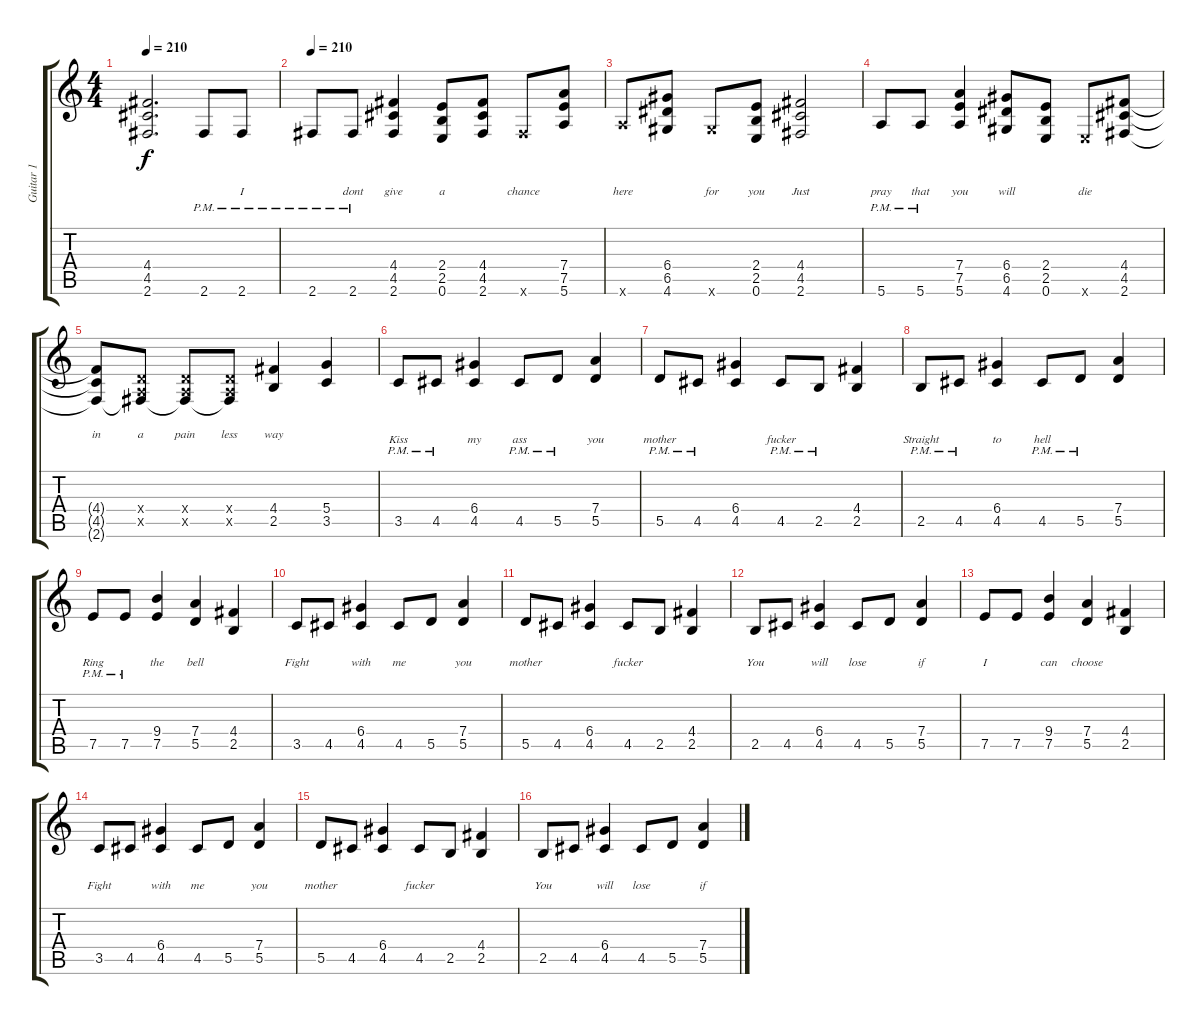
\track ("Guitar 1" "Guitar 1") {instrument distortionguitar}
\staff {score tabs}
\tuning (E4 B3 G3 D3 A2 E2) {hide}
\ts (4 4)
\tempo 210
\clef g2
\ks c
(4.4{t} 4.5{t} 2.6{t}).2{d lyrics (0 "") lyrics (1 "") lyrics (2 "") lyrics (3 "") lyrics (4 "") dy f} 2.6{pm}.8{lyrics (0 "") lyrics (1 "") lyrics (2 "") lyrics (3 "") lyrics (4 "")} 2.6{pm}.8{lyrics (0 "") lyrics (1 "") lyrics (2 "") lyrics (3 "I") lyrics (4 "")} |
\tempo 210
2.6{pm}.8{lyrics (0 "") lyrics (1 "") lyrics (2 "") lyrics (3 "") lyrics (4 "")} 2.6{pm}.8{lyrics (0 "") lyrics (1 "") lyrics (2 "") lyrics (3 "dont") lyrics (4 "")} (4.4 4.5 2.6).4{lyrics (0 "") lyrics (1 "") lyrics (2 "") lyrics (3 "give") lyrics (4 "")} (2.4 2.5 0.6).8{lyrics (0 "") lyrics (1 "") lyrics (2 "") lyrics (3 "a") lyrics (4 "")} (4.4 4.5 2.6).8{lyrics (0 "") lyrics (1 "") lyrics (2 "") lyrics (3 "") lyrics (4 "")} 2.6{x}.8{lyrics (0 "") lyrics (1 "") lyrics (2 "") lyrics (3 "chance") lyrics (4 "")} (7.4 7.5 5.6).8{lyrics (0 "") lyrics (1 "") lyrics (2 "") lyrics (3 "") lyrics (4 "")} |
5.6{x}.8{lyrics (0 "") lyrics (1 "") lyrics (2 "") lyrics (3 "here") lyrics (4 "")} (6.4 6.5 4.6).8{lyrics (0 "") lyrics (1 "") lyrics (2 "") lyrics (3 "") lyrics (4 "")} 4.6{x}.8{lyrics (0 "") lyrics (1 "") lyrics (2 "") lyrics (3 "for") lyrics (4 "")} (2.4 2.5 0.6).8{lyrics (0 "") lyrics (1 "") lyrics (2 "") lyrics (3 "you") lyrics (4 "")} (4.4 4.5 2.6).2{lyrics (0 "") lyrics (1 "") lyrics (2 "") lyrics (3 "Just") lyrics (4 "")} |
5.6{pm}.8{lyrics (0 "") lyrics (1 "") lyrics (2 "") lyrics (3 "pray") lyrics (4 "")} 5.6{pm}.8{lyrics (0 "") lyrics (1 "") lyrics (2 "") lyrics (3 "that") lyrics (4 "")} (7.4 7.5 5.6).4{lyrics (0 "") lyrics (1 "") lyrics (2 "") lyrics (3 "you") lyrics (4 "")} (6.4 6.5 4.6).8{lyrics (0 "") lyrics (1 "") lyrics (2 "") lyrics (3 "will") lyrics (4 "")} (2.4 2.5 0.6).8{lyrics (0 "") lyrics (1 "") lyrics (2 "") lyrics (3 "") lyrics (4 "")} 0.6{x}.8{lyrics (0 "") lyrics (1 "") lyrics (2 "") lyrics (3 "die") lyrics (4 "")} (4.4 4.5 2.6).8{lyrics (0 "") lyrics (1 "") lyrics (2 "") lyrics (3 "") lyrics (4 "")} |
(4.4{t} 4.5{t} 2.6{t}).8{lyrics (0 "") lyrics (1 "") lyrics (2 "") lyrics (3 "in") lyrics (4 "")} (0.4{x} 0.5{x} 2.6{t}).8{lyrics (0 "") lyrics (1 "") lyrics (2 "") lyrics (3 "a") lyrics (4 "")} (0.4{x} 0.5{x} 2.6{t}).8{lyrics (0 "") lyrics (1 "") lyrics (2 "") lyrics (3 "pain") lyrics (4 "")} (0.4{x} 0.5{x} 2.6{t}).8{lyrics (0 "") lyrics (1 "") lyrics (2 "") lyrics (3 "less") lyrics (4 "")} (4.4 2.5).4{lyrics (0 "") lyrics (1 "") lyrics (2 "") lyrics (3 "way") lyrics (4 "")} (5.4 3.5).4 |
3.5{pm}.8{lyrics (0 "") lyrics (1 "") lyrics (2 "") lyrics (3 "") lyrics (4 "Kiss")} 4.5{pm}.8{lyrics (0 "") lyrics (1 "") lyrics (2 "") lyrics (3 "") lyrics (4 "")} (6.4 4.5).4{lyrics (0 "") lyrics (1 "") lyrics (2 "") lyrics (3 "") lyrics (4 "my")} 4.5{pm}.8{lyrics (0 "") lyrics (1 "") lyrics (2 "") lyrics (3 "") lyrics (4 "ass")} 5.5{pm}.8{lyrics (0 "") lyrics (1 "") lyrics (2 "") lyrics (3 "") lyrics (4 "")} (7.4 5.5).4{lyrics (0 "") lyrics (1 "") lyrics (2 "") lyrics (3 "") lyrics (4 "you")} |
5.5{pm}.8{lyrics (0 "") lyrics (1 "") lyrics (2 "") lyrics (3 "") lyrics (4 "mother")} 4.5{pm}.8{lyrics (0 "") lyrics (1 "") lyrics (2 "") lyrics (3 "") lyrics (4 "")} (6.4 4.5).4{lyrics (0 "") lyrics (1 "") lyrics (2 "") lyrics (3 "") lyrics (4 "")} 4.5{pm}.8{lyrics (0 "") lyrics (1 "") lyrics (2 "") lyrics (3 "") lyrics (4 "fucker")} 2.5{pm}.8{lyrics (0 "") lyrics (1 "") lyrics (2 "") lyrics (3 "") lyrics (4 "")} (4.4 2.5).4{lyrics (0 "") lyrics (1 "") lyrics (2 "") lyrics (3 "") lyrics (4 "")} |
2.5{pm}.8{lyrics (0 "") lyrics (1 "") lyrics (2 "") lyrics (3 "") lyrics (4 "Straight")} 4.5{pm}.8{lyrics (0 "") lyrics (1 "") lyrics (2 "") lyrics (3 "") lyrics (4 "")} (6.4 4.5).4{lyrics (0 "") lyrics (1 "") lyrics (2 "") lyrics (3 "") lyrics (4 "to")} 4.5{pm}.8{lyrics (0 "") lyrics (1 "") lyrics (2 "") lyrics (3 "") lyrics (4 "hell")} 5.5{pm}.8{lyrics (0 "") lyrics (1 "") lyrics (2 "") lyrics (3 "") lyrics (4 "")} (7.4 5.5).4{lyrics (0 "") lyrics (1 "") lyrics (2 "") lyrics (3 "") lyrics (4 "")} |
7.5{pm}.8{lyrics (0 "") lyrics (1 "") lyrics (2 "") lyrics (3 "") lyrics (4 "Ring")} 7.5{pm}.8{lyrics (0 "") lyrics (1 "") lyrics (2 "") lyrics (3 "") lyrics (4 "")} (9.4 7.5).4{lyrics (0 "") lyrics (1 "") lyrics (2 "") lyrics (3 "") lyrics (4 "the")} (7.4 5.5).4{lyrics (0 "") lyrics (1 "") lyrics (2 "") lyrics (3 "") lyrics (4 "bell")} (4.4 2.5).4{lyrics (0 "") lyrics (1 "") lyrics (2 "") lyrics (3 "") lyrics (4 "")} |
3.5.8{lyrics (0 "") lyrics (1 "") lyrics (2 "") lyrics (3 "") lyrics (4 "Fight")} 4.5.8{lyrics (0 "") lyrics (1 "") lyrics (2 "") lyrics (3 "") lyrics (4 "")} (6.4 4.5).4{lyrics (0 "") lyrics (1 "") lyrics (2 "") lyrics (3 "") lyrics (4 "with")} 4.5.8{lyrics (0 "") lyrics (1 "") lyrics (2 "") lyrics (3 "") lyrics (4 "me")} 5.5.8{lyrics (0 "") lyrics (1 "") lyrics (2 "") lyrics (3 "") lyrics (4 "")} (7.4 5.5).4{lyrics (0 "") lyrics (1 "") lyrics (2 "") lyrics (3 "") lyrics (4 "you")} |
5.5.8{lyrics (0 "") lyrics (1 "") lyrics (2 "") lyrics (3 "") lyrics (4 "mother")} 4.5.8{lyrics (0 "") lyrics (1 "") lyrics (2 "") lyrics (3 "") lyrics (4 "")} (6.4 4.5).4{lyrics (0 "") lyrics (1 "") lyrics (2 "") lyrics (3 "") lyrics (4 "")} 4.5.8{lyrics (0 "") lyrics (1 "") lyrics (2 "") lyrics (3 "") lyrics (4 "fucker")} 2.5.8{lyrics (0 "") lyrics (1 "") lyrics (2 "") lyrics (3 "") lyrics (4 "")} (4.4 2.5).4{lyrics (0 "") lyrics (1 "") lyrics (2 "") lyrics (3 "") lyrics (4 "")} |
2.5.8{lyrics (0 "") lyrics (1 "") lyrics (2 "") lyrics (3 "") lyrics (4 "You")} 4.5.8{lyrics (0 "") lyrics (1 "") lyrics (2 "") lyrics (3 "") lyrics (4 "")} (6.4 4.5).4{lyrics (0 "") lyrics (1 "") lyrics (2 "") lyrics (3 "") lyrics (4 "will")} 4.5.8{lyrics (0 "") lyrics (1 "") lyrics (2 "") lyrics (3 "") lyrics (4 "lose")} 5.5.8{lyrics (0 "") lyrics (1 "") lyrics (2 "") lyrics (3 "") lyrics (4 "")} (7.4 5.5).4{lyrics (0 "") lyrics (1 "") lyrics (2 "") lyrics (3 "") lyrics (4 "if")} |
7.5.8{lyrics (0 "") lyrics (1 "") lyrics (2 "") lyrics (3 "") lyrics (4 "I")} 7.5.8{lyrics (0 "") lyrics (1 "") lyrics (2 "") lyrics (3 "") lyrics (4 "")} (9.4 7.5).4{lyrics (0 "") lyrics (1 "") lyrics (2 "") lyrics (3 "") lyrics (4 "can")} (7.4 5.5).4{lyrics (0 "") lyrics (1 "") lyrics (2 "") lyrics (3 "") lyrics (4 "choose")} (4.4 2.5).4{lyrics (0 "") lyrics (1 "") lyrics (2 "") lyrics (3 "") lyrics (4 "")} |
3.5.8{lyrics (0 "") lyrics (1 "") lyrics (2 "") lyrics (3 "") lyrics (4 "Fight")} 4.5.8{lyrics (0 "") lyrics (1 "") lyrics (2 "") lyrics (3 "") lyrics (4 "")} (6.4 4.5).4{lyrics (0 "") lyrics (1 "") lyrics (2 "") lyrics (3 "") lyrics (4 "with")} 4.5.8{lyrics (0 "") lyrics (1 "") lyrics (2 "") lyrics (3 "") lyrics (4 "me")} 5.5.8{lyrics (0 "") lyrics (1 "") lyrics (2 "") lyrics (3 "") lyrics (4 "")} (7.4 5.5).4{lyrics (0 "") lyrics (1 "") lyrics (2 "") lyrics (3 "") lyrics (4 "you")} |
5.5.8{lyrics (0 "") lyrics (1 "") lyrics (2 "") lyrics (3 "") lyrics (4 "mother")} 4.5.8{lyrics (0 "") lyrics (1 "") lyrics (2 "") lyrics (3 "") lyrics (4 "")} (6.4 4.5).4{lyrics (0 "") lyrics (1 "") lyrics (2 "") lyrics (3 "") lyrics (4 "")} 4.5.8{lyrics (0 "") lyrics (1 "") lyrics (2 "") lyrics (3 "") lyrics (4 "fucker")} 2.5.8{lyrics (0 "") lyrics (1 "") lyrics (2 "") lyrics (3 "") lyrics (4 "")} (4.4 2.5).4{lyrics (0 "") lyrics (1 "") lyrics (2 "") lyrics (3 "") lyrics (4 "")} |
2.5.8{lyrics (0 "") lyrics (1 "") lyrics (2 "") lyrics (3 "") lyrics (4 "You")} 4.5.8{lyrics (0 "") lyrics (1 "") lyrics (2 "") lyrics (3 "") lyrics (4 "")} (6.4 4.5).4{lyrics (0 "") lyrics (1 "") lyrics (2 "") lyrics (3 "") lyrics (4 "will")} 4.5.8{lyrics (0 "") lyrics (1 "") lyrics (2 "") lyrics (3 "") lyrics (4 "lose")} 5.5.8{lyrics (0 "") lyrics (1 "") lyrics (2 "") lyrics (3 "") lyrics (4 "")} (7.4 5.5).4{lyrics (0 "") lyrics (1 "") lyrics (2 "") lyrics (3 "") lyrics (4 "if")}
